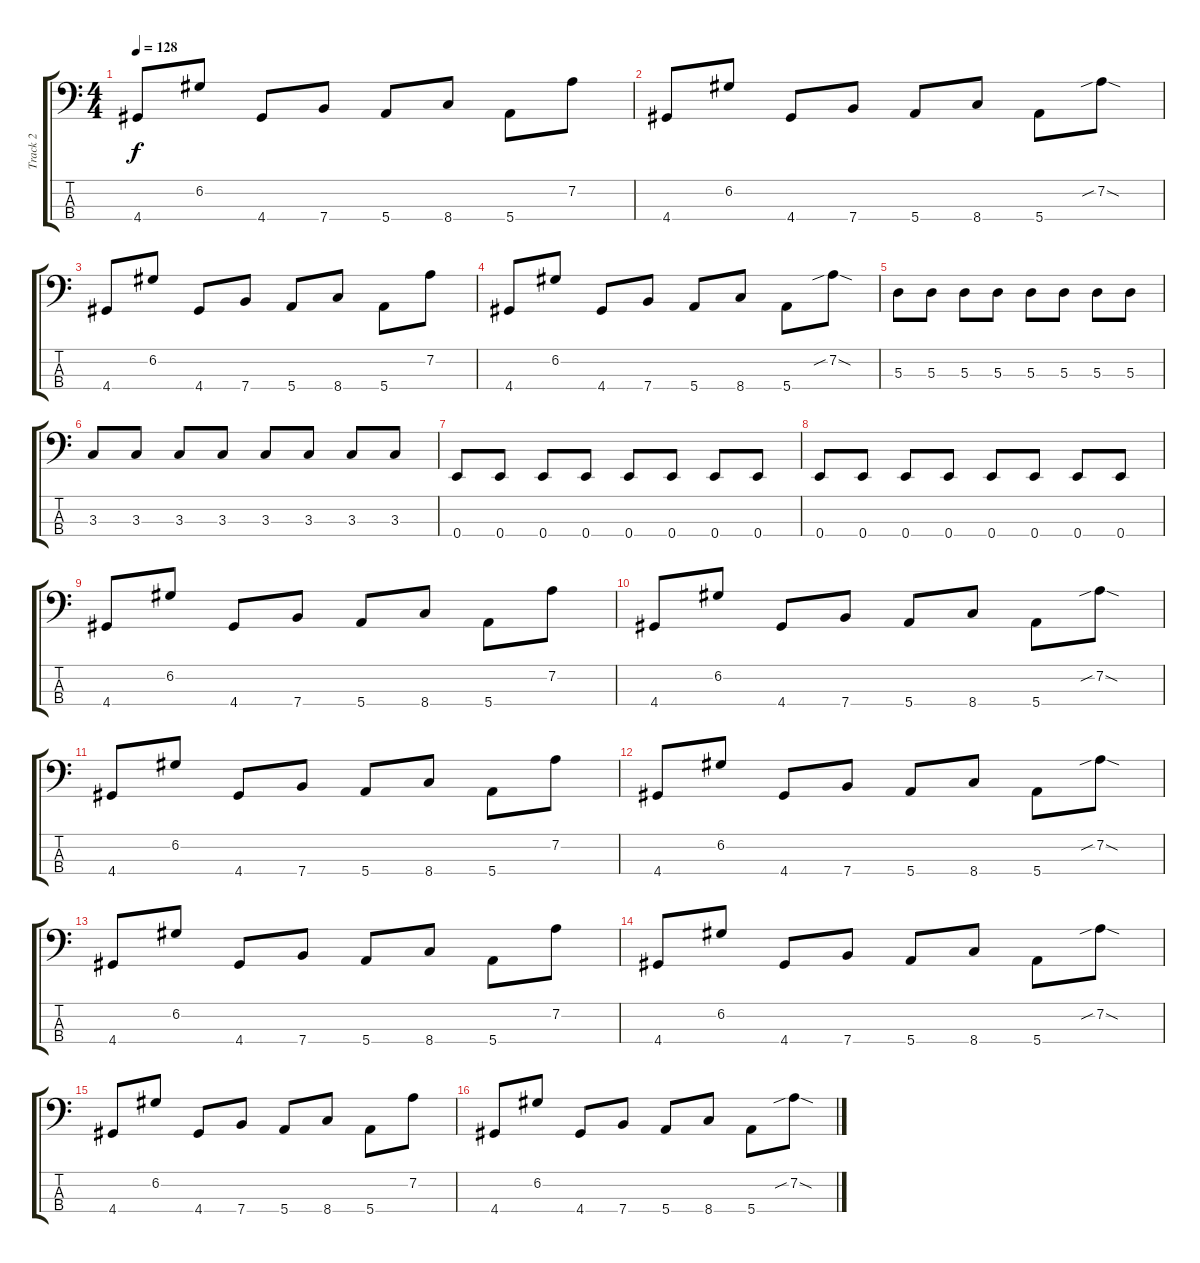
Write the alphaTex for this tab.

\track ("Track 2" "Track 2") {instrument electricbasspick}
\staff {score tabs}
\tuning (G2 D2 A1 E1) {hide}
\ts (4 4)
\tempo 128
\clef f4
\ks c
4.4.8{dy f} 6.2.8 4.4.8 7.4.8 5.4.8 8.4.8 5.4.8 7.2.8 |
4.4.8 6.2.8 4.4.8 7.4.8 5.4.8 8.4.8 5.4.8 7.2{sib sod}.8 |
4.4.8 6.2.8 4.4.8 7.4.8 5.4.8 8.4.8 5.4.8 7.2.8 |
4.4.8 6.2.8 4.4.8 7.4.8 5.4.8 8.4.8 5.4.8 7.2{sib sod}.8 |
5.3.8 5.3.8 5.3.8 5.3.8 5.3.8 5.3.8 5.3.8 5.3.8 |
3.3.8 3.3.8 3.3.8 3.3.8 3.3.8 3.3.8 3.3.8 3.3.8 |
0.4.8 0.4.8 0.4.8 0.4.8 0.4.8 0.4.8 0.4.8 0.4.8 |
0.4.8 0.4.8 0.4.8 0.4.8 0.4.8 0.4.8 0.4.8 0.4.8 |
4.4.8 6.2.8 4.4.8 7.4.8 5.4.8 8.4.8 5.4.8 7.2.8 |
4.4.8 6.2.8 4.4.8 7.4.8 5.4.8 8.4.8 5.4.8 7.2{sib sod}.8 |
4.4.8 6.2.8 4.4.8 7.4.8 5.4.8 8.4.8 5.4.8 7.2.8 |
4.4.8 6.2.8 4.4.8 7.4.8 5.4.8 8.4.8 5.4.8 7.2{sib sod}.8 |
4.4.8 6.2.8 4.4.8 7.4.8 5.4.8 8.4.8 5.4.8 7.2.8 |
4.4.8 6.2.8 4.4.8 7.4.8 5.4.8 8.4.8 5.4.8 7.2{sib sod}.8 |
4.4.8 6.2.8 4.4.8 7.4.8 5.4.8 8.4.8 5.4.8 7.2.8 |
4.4.8 6.2.8 4.4.8 7.4.8 5.4.8 8.4.8 5.4.8 7.2{sib sod}.8
